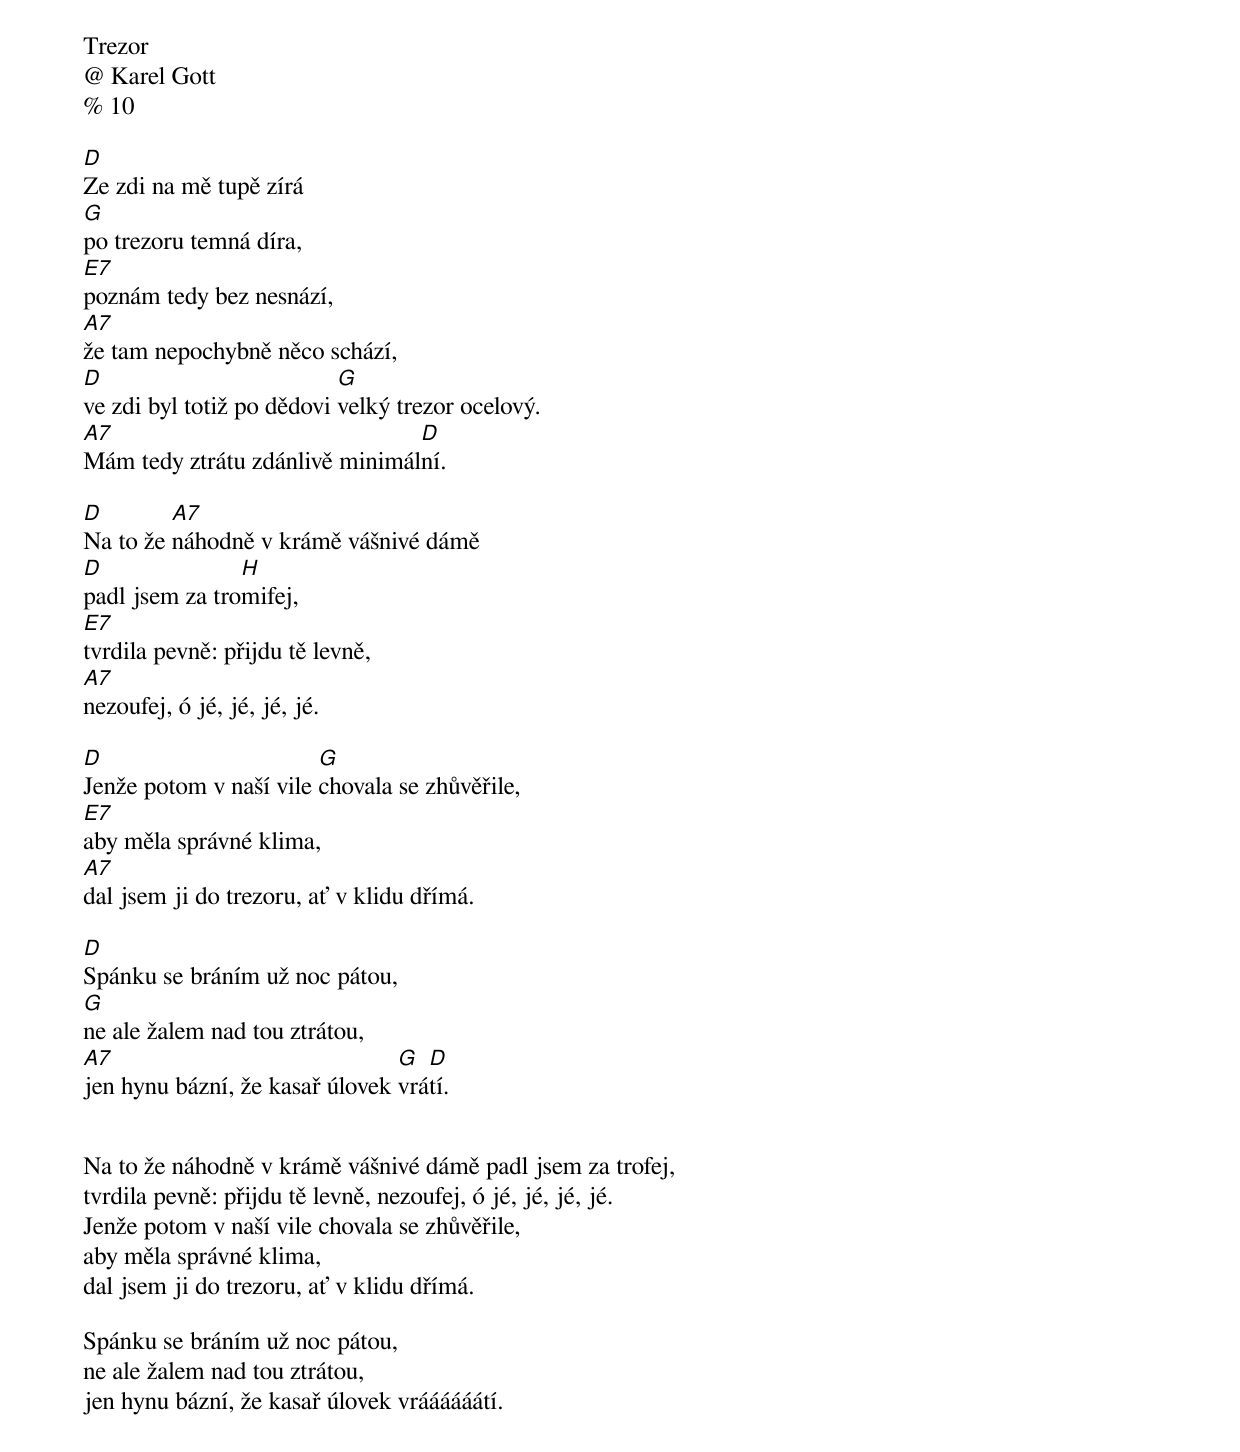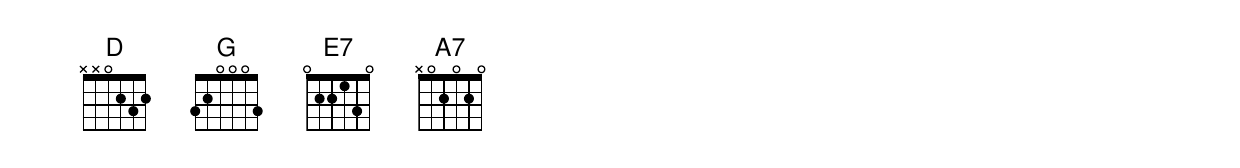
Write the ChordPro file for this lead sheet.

Trezor
@ Karel Gott
% 10

[D]Ze zdi na mě tupě zírá
[G]po trezoru temná díra,
[E7]poznám tedy bez nesnází,
[A7]že tam nepochybně něco schází,
[D]ve zdi byl totiž po dědovi [G]velký trezor ocelový.
[A7]Mám tedy ztrátu zdánlivě minimál[D]ní.

[D]Na to že [A7]náhodně v krámě vášnivé dámě
[D]padl jsem za tro[H]mifej,
[E7]tvrdila pevně: přijdu tě levně,
[A7]nezoufej, ó jé, jé, jé, jé.

[D]Jenže potom v naší vile [G]chovala se zhůvěřile,
[E7]aby měla správné klima,
[A7]dal jsem ji do trezoru, ať v klidu dřímá.

[D]Spánku se bráním už noc pátou,
[G]ne ale žalem nad tou ztrátou,
[A7]jen hynu bázní, že kasař úlovek [G]vrá[D]tí.


Na to že náhodně v krámě vášnivé dámě padl jsem za trofej,
tvrdila pevně: přijdu tě levně, nezoufej, ó jé, jé, jé, jé.
Jenže potom v naší vile chovala se zhůvěřile,
aby měla správné klima,
dal jsem ji do trezoru, ať v klidu dřímá.

Spánku se bráním už noc pátou,
ne ale žalem nad tou ztrátou,
jen hynu bázní, že kasař úlovek vráááááátí.
